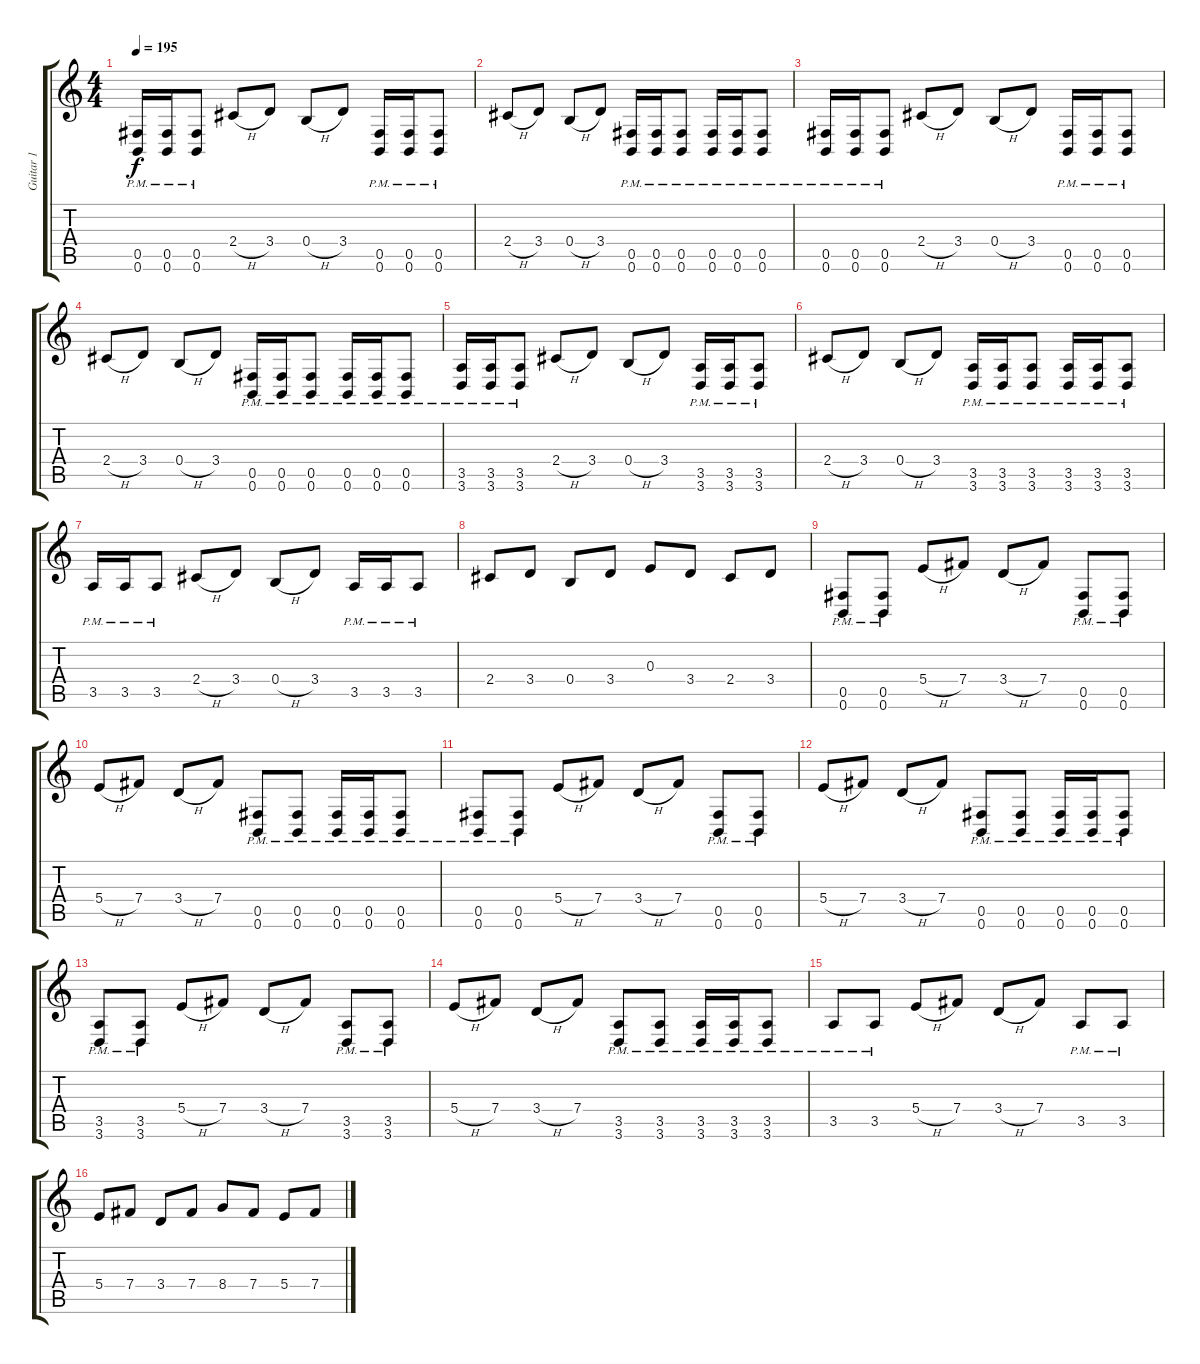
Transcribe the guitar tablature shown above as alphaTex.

\track ("Guitar 1" "Guitar 1") {instrument distortionguitar}
\staff {score tabs}
\tuning (Db4 Ab3 E3 B2 Gb2 B1) {hide}
\ts (4 4)
\tempo 195
\clef g2
\ks c
(0.5{pm} 0.6{pm}).16{dy f} (0.5{pm} 0.6{pm}).16 (0.5{pm} 0.6{pm}).8 2.4{h}.8 3.4.8 0.4{h}.8 3.4.8 (0.5{pm} 0.6{pm}).16 (0.5{pm} 0.6{pm}).16 (0.5{pm} 0.6{pm}).8 |
2.4{h}.8 3.4.8 0.4{h}.8 3.4.8 (0.5{pm} 0.6{pm}).16 (0.5{pm} 0.6{pm}).16 (0.5{pm} 0.6{pm}).8 (0.5{pm} 0.6{pm}).16 (0.5{pm} 0.6{pm}).16 (0.5{pm} 0.6{pm}).8 |
(0.5{pm} 0.6{pm}).16 (0.5{pm} 0.6{pm}).16 (0.5{pm} 0.6{pm}).8 2.4{h}.8 3.4.8 0.4{h}.8 3.4.8 (0.5{pm} 0.6{pm}).16 (0.5{pm} 0.6{pm}).16 (0.5{pm} 0.6{pm}).8 |
2.4{h}.8 3.4.8 0.4{h}.8 3.4.8 (0.5{pm} 0.6{pm}).16 (0.5{pm} 0.6{pm}).16 (0.5{pm} 0.6{pm}).8 (0.5{pm} 0.6{pm}).16 (0.5{pm} 0.6{pm}).16 (0.5{pm} 0.6{pm}).8 |
(3.5{pm} 3.6{pm}).16 (3.5{pm} 3.6{pm}).16 (3.5{pm} 3.6{pm}).8 2.4{h}.8 3.4.8 0.4{h}.8 3.4.8 (3.5{pm} 3.6{pm}).16 (3.5{pm} 3.6{pm}).16 (3.5{pm} 3.6{pm}).8 |
2.4{h}.8 3.4.8 0.4{h}.8 3.4.8 (3.5{pm} 3.6{pm}).16 (3.5{pm} 3.6{pm}).16 (3.5{pm} 3.6{pm}).8 (3.5{pm} 3.6{pm}).16 (3.5{pm} 3.6{pm}).16 (3.5{pm} 3.6{pm}).8 |
3.5{pm}.16 3.5{pm}.16 3.5{pm}.8 2.4{h}.8 3.4.8 0.4{h}.8 3.4.8 3.5{pm}.16 3.5{pm}.16 3.5{pm}.8 |
2.4.8 3.4.8 0.4.8 3.4.8 0.3.8 3.4.8 2.4.8 3.4.8 |
(0.5{pm} 0.6{pm}).8 (0.5{pm} 0.6{pm}).8 5.4{h}.8 7.4.8 3.4{h}.8 7.4.8 (0.5{pm} 0.6{pm}).8 (0.5{pm} 0.6{pm}).8 |
5.4{h}.8 7.4.8 3.4{h}.8 7.4.8 (0.5{pm} 0.6{pm}).8 (0.5{pm} 0.6{pm}).8 (0.5{pm} 0.6{pm}).16 (0.5{pm} 0.6{pm}).16 (0.5{pm} 0.6{pm}).8 |
(0.5{pm} 0.6{pm}).8 (0.5{pm} 0.6{pm}).8 5.4{h}.8 7.4.8 3.4{h}.8 7.4.8 (0.5{pm} 0.6{pm}).8 (0.5{pm} 0.6{pm}).8 |
5.4{h}.8 7.4.8 3.4{h}.8 7.4.8 (0.5{pm} 0.6{pm}).8 (0.5{pm} 0.6{pm}).8 (0.5{pm} 0.6{pm}).16 (0.5{pm} 0.6{pm}).16 (0.5{pm} 0.6{pm}).8 |
(3.5{pm} 3.6{pm}).8 (3.5{pm} 3.6{pm}).8 5.4{h}.8 7.4.8 3.4{h}.8 7.4.8 (3.5{pm} 3.6{pm}).8 (3.5{pm} 3.6{pm}).8 |
5.4{h}.8 7.4.8 3.4{h}.8 7.4.8 (3.5{pm} 3.6{pm}).8 (3.5{pm} 3.6{pm}).8 (3.5{pm} 3.6{pm}).16 (3.5{pm} 3.6{pm}).16 (3.5{pm} 3.6{pm}).8 |
3.5{pm}.8 3.5{pm}.8 5.4{h}.8 7.4.8 3.4{h}.8 7.4.8 3.5{pm}.8 3.5{pm}.8 |
5.4.8 7.4.8 3.4.8 7.4.8 8.4.8 7.4.8 5.4.8 7.4.8
